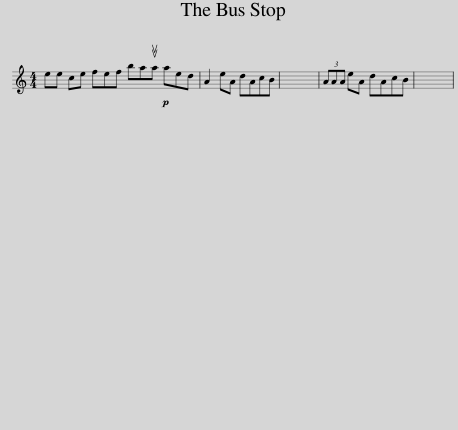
X:1
L:1/8
M:4/4
I:linebreak $
K:C
V:1 treble
V:1
 ee ce fef baua!p! aed | A2 eA dAcB | x8 | (3AAA eA dAcB | x8 | %5
